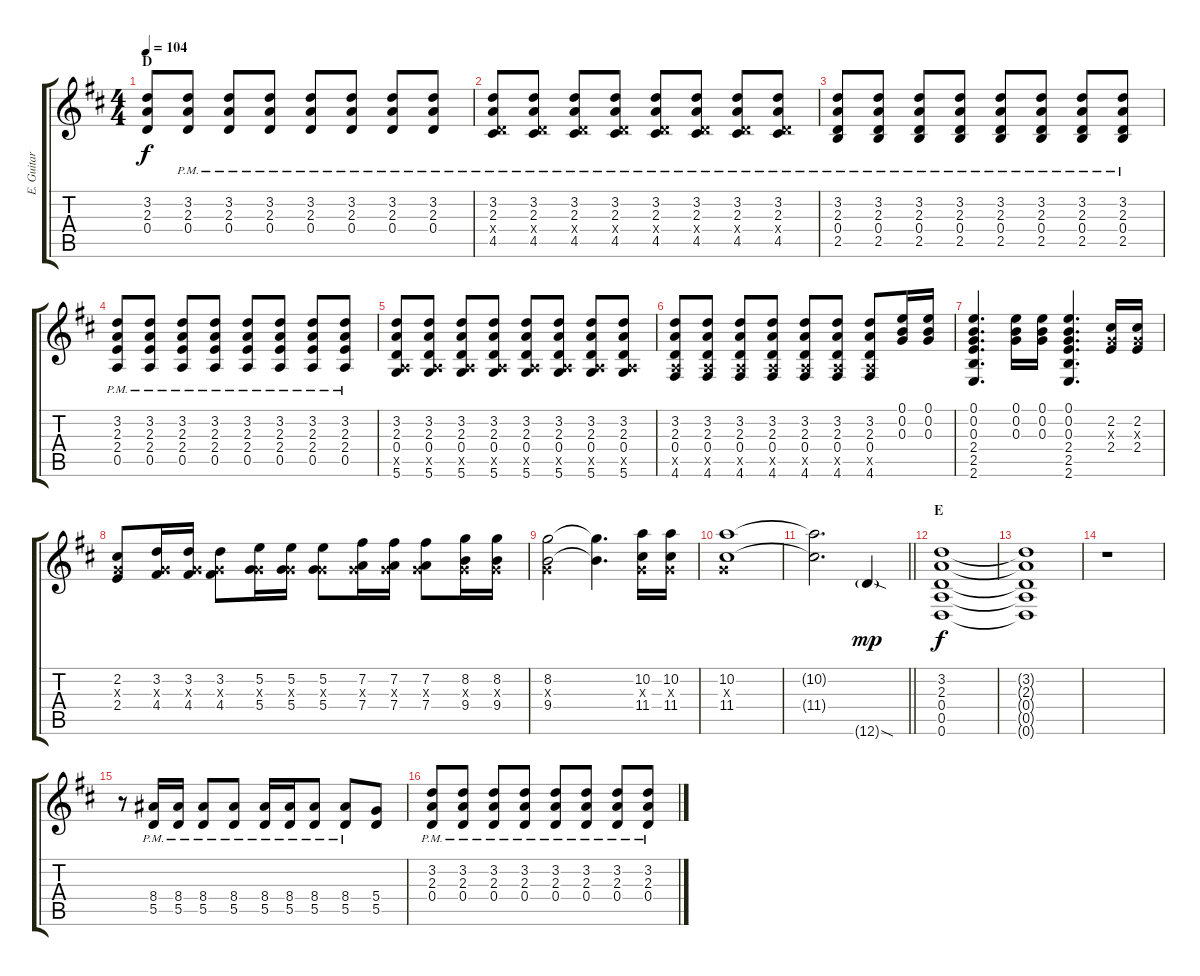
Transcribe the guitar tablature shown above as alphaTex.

\track ("E. Guitar II" "E. Guitar ") {instrument overdrivenguitar}
\staff {score tabs}
\tuning (E4 B3 G3 D3 A2 D2) {hide}
\ts (4 4)
\section ("" "D")
\tempo 104
\clef g2
\ks d
(3.2 2.3 0.4).8{dy f} (3.2{pm} 2.3{pm} 0.4{pm}).8 (3.2{pm} 2.3{pm} 0.4{pm}).8 (3.2{pm} 2.3{pm} 0.4{pm}).8 (3.2{pm} 2.3{pm} 0.4{pm}).8 (3.2{pm} 2.3{pm} 0.4{pm}).8 (3.2{pm} 2.3{pm} 0.4{pm}).8 (3.2{pm} 2.3{pm} 0.4{pm}).8 |
(3.2{pm} 2.3{pm} 0.4{x} 4.5{pm}).8 (3.2{pm} 2.3{pm} 0.4{x} 4.5{pm}).8 (3.2{pm} 2.3{pm} 0.4{x} 4.5{pm}).8 (3.2{pm} 2.3{pm} 0.4{x} 4.5{pm}).8 (3.2{pm} 2.3{pm} 0.4{x} 4.5{pm}).8 (3.2{pm} 2.3{pm} 0.4{x} 4.5{pm}).8 (3.2{pm} 2.3{pm} 0.4{x} 4.5{pm}).8 (3.2{pm} 2.3{pm} 0.4{x} 4.5{pm}).8 |
(3.2{pm} 2.3{pm} 0.4{pm} 2.5{pm}).8 (3.2{pm} 2.3{pm} 0.4{pm} 2.5{pm}).8 (3.2{pm} 2.3{pm} 0.4{pm} 2.5{pm}).8 (3.2{pm} 2.3{pm} 0.4{pm} 2.5{pm}).8 (3.2{pm} 2.3{pm} 0.4{pm} 2.5{pm}).8 (3.2{pm} 2.3{pm} 0.4{pm} 2.5{pm}).8 (3.2{pm} 2.3{pm} 0.4{pm} 2.5{pm}).8 (3.2{pm} 2.3{pm} 0.4{pm} 2.5{pm}).8 |
(3.2{pm} 2.3{pm} 2.4{pm} 0.5{pm}).8 (3.2{pm} 2.3{pm} 2.4{pm} 0.5{pm}).8 (3.2{pm} 2.3{pm} 2.4{pm} 0.5{pm}).8 (3.2{pm} 2.3{pm} 2.4{pm} 0.5{pm}).8 (3.2{pm} 2.3{pm} 2.4{pm} 0.5{pm}).8 (3.2{pm} 2.3{pm} 2.4{pm} 0.5{pm}).8 (3.2{pm} 2.3{pm} 2.4{pm} 0.5{pm}).8 (3.2{pm} 2.3{pm} 2.4{pm} 0.5{pm}).8 |
(3.2 2.3 0.4 0.5{x} 5.6).8 (3.2 2.3 0.4 0.5{x} 5.6).8 (3.2 2.3 0.4 0.5{x} 5.6).8 (3.2 2.3 0.4 0.5{x} 5.6).8 (3.2 2.3 0.4 0.5{x} 5.6).8 (3.2 2.3 0.4 0.5{x} 5.6).8 (3.2 2.3 0.4 0.5{x} 5.6).8 (3.2 2.3 0.4 0.5{x} 5.6).8 |
(3.2 2.3 0.4 0.5{x} 4.6).8 (3.2 2.3 0.4 0.5{x} 4.6).8 (3.2 2.3 0.4 0.5{x} 4.6).8 (3.2 2.3 0.4 0.5{x} 4.6).8 (3.2 2.3 0.4 0.5{x} 4.6).8 (3.2 2.3 0.4 0.5{x} 4.6).8 (3.2 2.3 0.4 0.5{x} 4.6).8 (0.1 0.2 0.3).16 (0.1 0.2 0.3).16 |
(0.1 0.2 0.3 2.4 2.5 2.6).4{d} (0.1 0.2 0.3).16 (0.1 0.2 0.3).16 (0.1 0.2 0.3 2.4 2.5 2.6).4{d} (2.2 0.3{x} 2.4).16 (2.2 0.3{x} 2.4).16 |
(2.2 0.3{x} 2.4).8 (3.2 0.3{x} 4.4).16 (3.2 0.3{x} 4.4).16 (3.2 0.3{x} 4.4).8 (5.2 0.3{x} 5.4).16 (5.2 0.3{x} 5.4).16 (5.2 0.3{x} 5.4).8 (7.2 0.3{x} 7.4).16 (7.2 0.3{x} 7.4).16 (7.2 0.3{x} 7.4).8 (8.2 0.3{x} 9.4).16 (8.2 0.3{x} 9.4).16 |
(8.2 0.3{x} 9.4).2 (8.2{t} 9.4{t}).4{d} (10.2 0.3{x} 11.4).16 (10.2 0.3{x} 11.4).16 |
(10.2 0.3{x} 11.4).1 |
\barLineRight lightlight
(10.2{t} 11.4{t}).2{d} 12.6{sod g}.4{dy mp} |
\section ("" "E")
(3.2 2.3 0.4 0.5 0.6).1{dy f} |
(3.2{t} 2.3{t} 0.4{t} 0.5{t} 0.6{t}).1{volume 0} |
r.1{volume 13} |
r.8 (8.4{pm} 5.5{pm}).16 (8.4{pm} 5.5{pm}).16 (8.4{pm} 5.5{pm}).8 (8.4{pm} 5.5{pm}).8 (8.4{pm} 5.5{pm}).16 (8.4{pm} 5.5{pm}).16 (8.4{pm} 5.5{pm}).8 (8.4{pm} 5.5{pm}).8 (5.4 5.5).8 |
(3.2{pm} 2.3{pm} 0.4{pm}).8 (3.2{pm} 2.3{pm} 0.4{pm}).8 (3.2{pm} 2.3{pm} 0.4{pm}).8 (3.2{pm} 2.3{pm} 0.4{pm}).8 (3.2{pm} 2.3{pm} 0.4{pm}).8 (3.2{pm} 2.3{pm} 0.4{pm}).8 (3.2{pm} 2.3{pm} 0.4{pm}).8 (3.2{pm} 2.3{pm} 0.4{pm}).8
